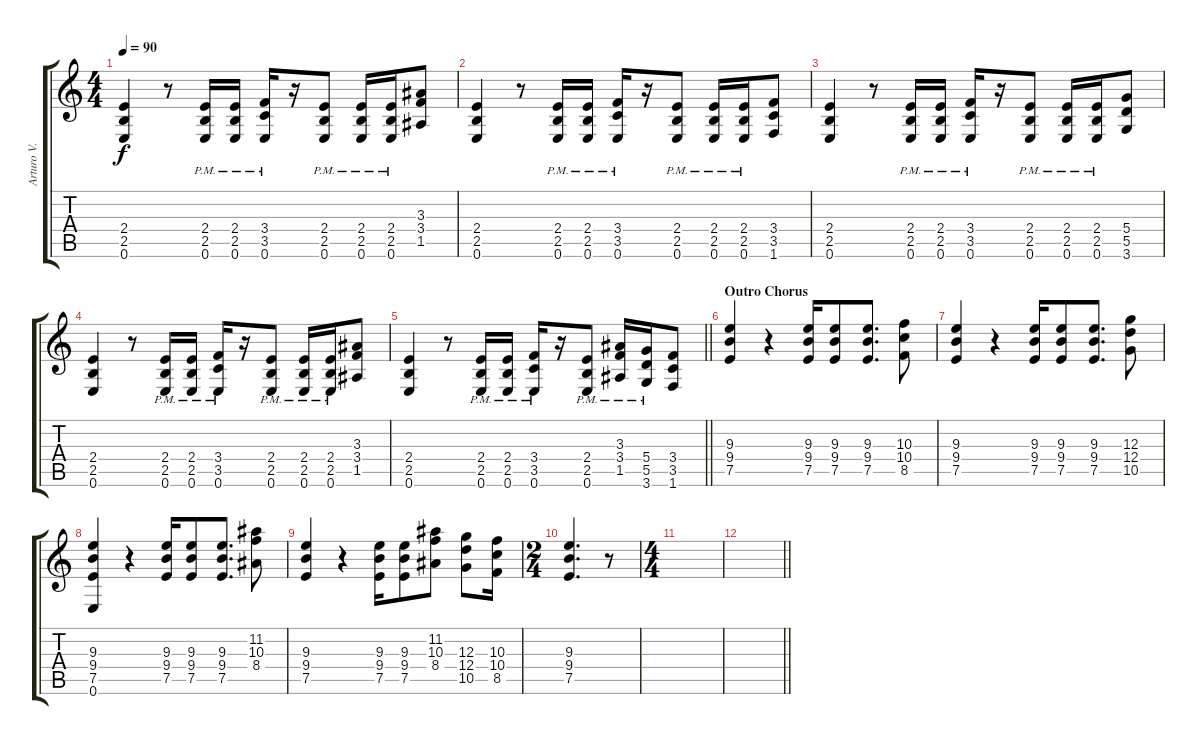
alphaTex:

\track ("Arturo V." "Arturo V.") {instrument overdrivenguitar}
\staff {score tabs}
\tuning (E4 B3 G3 D3 A2 E2) {hide}
\ts (4 4)
\tempo 90
\clef g2
\ks c
(2.4 2.5 0.6).4{dy f} r.8 (2.4{pm} 2.5{pm} 0.6{pm}).16 (2.4{pm} 2.5{pm} 0.6{pm}).16 (3.4{pm} 3.5{pm} 0.6{pm}).16 r.16 (2.4{pm} 2.5{pm} 0.6{pm}).8 (2.4{pm} 2.5{pm} 0.6{pm}).16 (2.4{pm} 2.5{pm} 0.6{pm}).16 (3.3 3.4 1.5).8 |
(2.4 2.5 0.6).4 r.8 (2.4{pm} 2.5{pm} 0.6{pm}).16 (2.4{pm} 2.5{pm} 0.6{pm}).16 (3.4{pm} 3.5{pm} 0.6{pm}).16 r.16 (2.4{pm} 2.5{pm} 0.6{pm}).8 (2.4{pm} 2.5{pm} 0.6{pm}).16 (2.4{pm} 2.5{pm} 0.6{pm}).16 (3.4 3.5 1.6).8 |
(2.4 2.5 0.6).4 r.8 (2.4{pm} 2.5{pm} 0.6{pm}).16 (2.4{pm} 2.5{pm} 0.6{pm}).16 (3.4{pm} 3.5{pm} 0.6{pm}).16 r.16 (2.4{pm} 2.5{pm} 0.6{pm}).8 (2.4{pm} 2.5{pm} 0.6{pm}).16 (2.4{pm} 2.5{pm} 0.6{pm}).16 (5.4 5.5 3.6).8 |
(2.4 2.5 0.6).4 r.8 (2.4{pm} 2.5{pm} 0.6{pm}).16 (2.4{pm} 2.5{pm} 0.6{pm}).16 (3.4{pm} 3.5{pm} 0.6{pm}).16 r.16 (2.4{pm} 2.5{pm} 0.6{pm}).8 (2.4{pm} 2.5{pm} 0.6{pm}).16 (2.4{pm} 2.5{pm} 0.6{pm}).16 (3.3 3.4 1.5).8 |
\barLineRight lightlight
(2.4 2.5 0.6).4 r.8 (2.4{pm} 2.5{pm} 0.6{pm}).16 (2.4{pm} 2.5{pm} 0.6{pm}).16 (3.4{pm} 3.5{pm} 0.6{pm}).16 r.16 (2.4{pm} 2.5{pm} 0.6{pm}).8 (3.3{pm} 3.4{pm} 1.5{pm}).16 (5.4{pm} 5.5{pm} 3.6{pm}).16 (3.4 3.5 1.6).8 |
\section ("" "Outro Chorus")
(9.3 9.4 7.5).4 r.4 (9.3 9.4 7.5).16 (9.3 9.4 7.5).8 (9.3 9.4 7.5).8{d} (10.3 10.4 8.5).8 |
(9.3 9.4 7.5).4 r.4 (9.3 9.4 7.5).16 (9.3 9.4 7.5).8 (9.3 9.4 7.5).8{d} (12.3 12.4 10.5).8 |
(9.3 9.4 7.5 0.6).4 r.4 (9.3 9.4 7.5).16 (9.3 9.4 7.5).8 (9.3 9.4 7.5).8{d} (11.2 10.3 8.4).8 |
(9.3 9.4 7.5).4 r.4 (9.3 9.4 7.5).16 (9.3 9.4 7.5).8 (11.2 10.3 8.4).8 (12.3 12.4 10.5).8 (10.3 10.4 8.5).16 |
\ts (2 4)
(9.3 9.4 7.5).4{d} r.8 |
\ts (4 4)
|
\barLineRight lightlight
